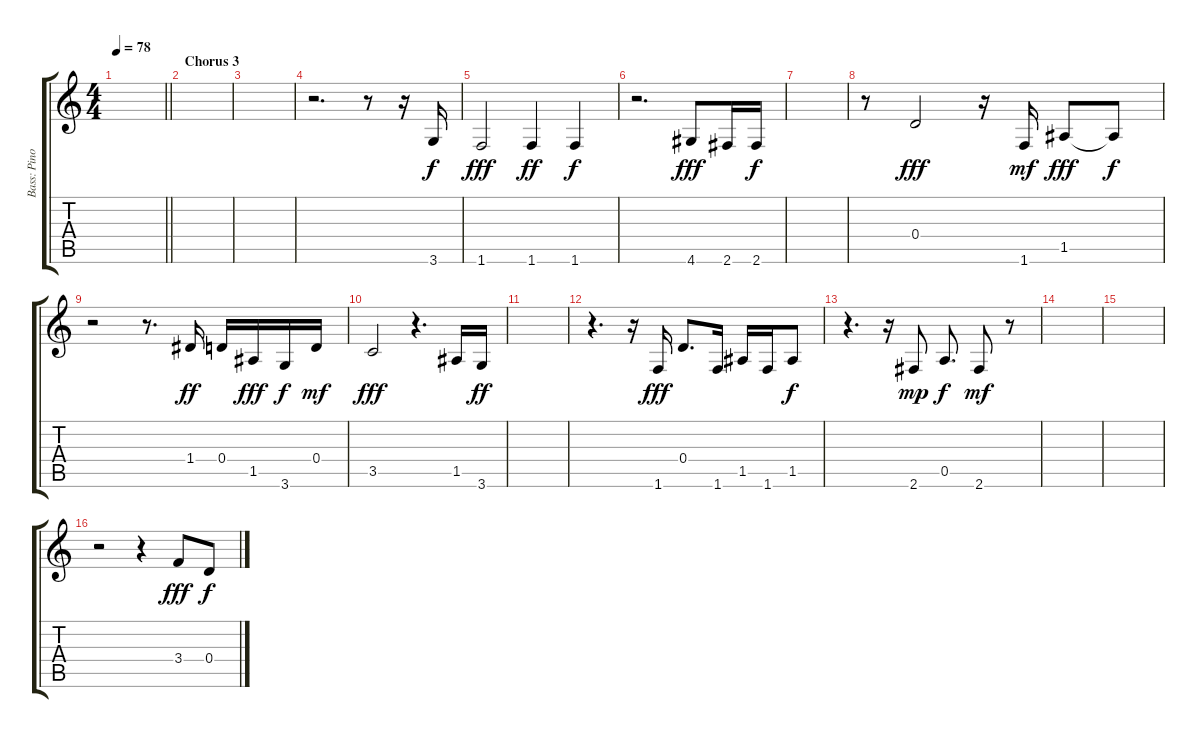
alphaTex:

\track ("Bass: Pino Palladino" "Bass: Pino") {instrument fretlessbass}
\staff {score tabs}
\tuning (E4 B3 G3 D3 A2 E2) {hide}
\ts (4 4)
\tempo 78
\clef g2
\barLineRight lightlight
\ks c
|
\section ("" "Chorus 3")
|
|
r.2{d} r.8 r.16 3.6.16{dy f} |
1.6.2{dy fff} 1.6.4{dy ff} 1.6.4{dy f} |
r.2{d} 4.6.8{dy fff} 2.6.16 2.6.16{dy f} |
|
r.8 0.4.2{dy fff} r.16 1.6.16{dy mf} 1.5.8{dy fff} 1.5{t}.8{dy f} |
r.2 r.8{d} 1.4.16{dy ff} 0.4.16 1.5.16{dy fff} 3.6.16{dy f} 0.4.16{dy mf} |
3.5.2{dy fff} r.4{d} 1.5.16 3.6.16{dy ff} |
|
r.4{d} r.16 1.6.16{dy fff} 0.4.8{d} 1.6.16 1.5.16 1.6.16 1.5.8{dy f} |
r.4{d} r.16 2.6.8{dy mp} 0.5.8{d dy f} 2.6.8{dy mf} r.8 |
|
|
r.2 r.4 3.4.8{dy fff} 0.4.8{dy f}
